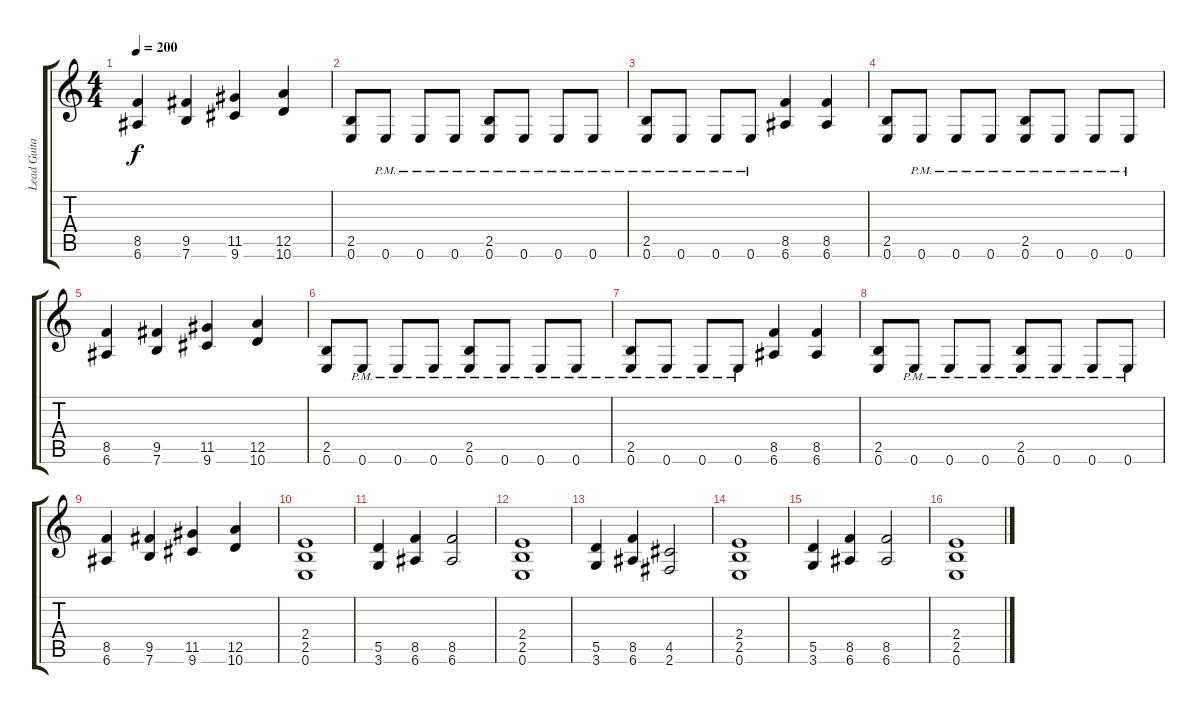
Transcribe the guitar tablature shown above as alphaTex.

\track ("Lead Guitar" "Lead Guita") {instrument distortionguitar}
\staff {score tabs}
\tuning (E4 B3 G3 D3 A2 E2) {hide}
\ts (4 4)
\tempo 200
\clef g2
\ks c
(8.5 6.6).4{dy f} (9.5 7.6).4 (11.5 9.6).4 (12.5 10.6).4 |
(2.5 0.6).8 0.6{pm}.8 0.6{pm}.8 0.6{pm}.8 (2.5{pm} 0.6{pm}).8 0.6{pm}.8 0.6{pm}.8 0.6{pm}.8 |
(2.5{pm} 0.6{pm}).8 0.6{pm}.8 0.6{pm}.8 0.6{pm}.8 (8.5 6.6).4 (8.5 6.6).4 |
(2.5 0.6).8 0.6{pm}.8 0.6{pm}.8 0.6{pm}.8 (2.5{pm} 0.6{pm}).8 0.6{pm}.8 0.6{pm}.8 0.6{pm}.8 |
(8.5 6.6).4 (9.5 7.6).4 (11.5 9.6).4 (12.5 10.6).4 |
(2.5 0.6).8 0.6{pm}.8 0.6{pm}.8 0.6{pm}.8 (2.5{pm} 0.6{pm}).8 0.6{pm}.8 0.6{pm}.8 0.6{pm}.8 |
(2.5{pm} 0.6{pm}).8 0.6{pm}.8 0.6{pm}.8 0.6{pm}.8 (8.5 6.6).4 (8.5 6.6).4 |
(2.5 0.6).8 0.6{pm}.8 0.6{pm}.8 0.6{pm}.8 (2.5{pm} 0.6{pm}).8 0.6{pm}.8 0.6{pm}.8 0.6{pm}.8 |
(8.5 6.6).4 (9.5 7.6).4 (11.5 9.6).4 (12.5 10.6).4 |
(2.4 2.5 0.6).1 |
(5.5 3.6).4 (8.5 6.6).4 (8.5 6.6).2 |
(2.4 2.5 0.6).1 |
(5.5 3.6).4 (8.5 6.6).4 (4.5 2.6).2 |
(2.4 2.5 0.6).1 |
(5.5 3.6).4 (8.5 6.6).4 (8.5 6.6).2 |
(2.4 2.5 0.6).1
